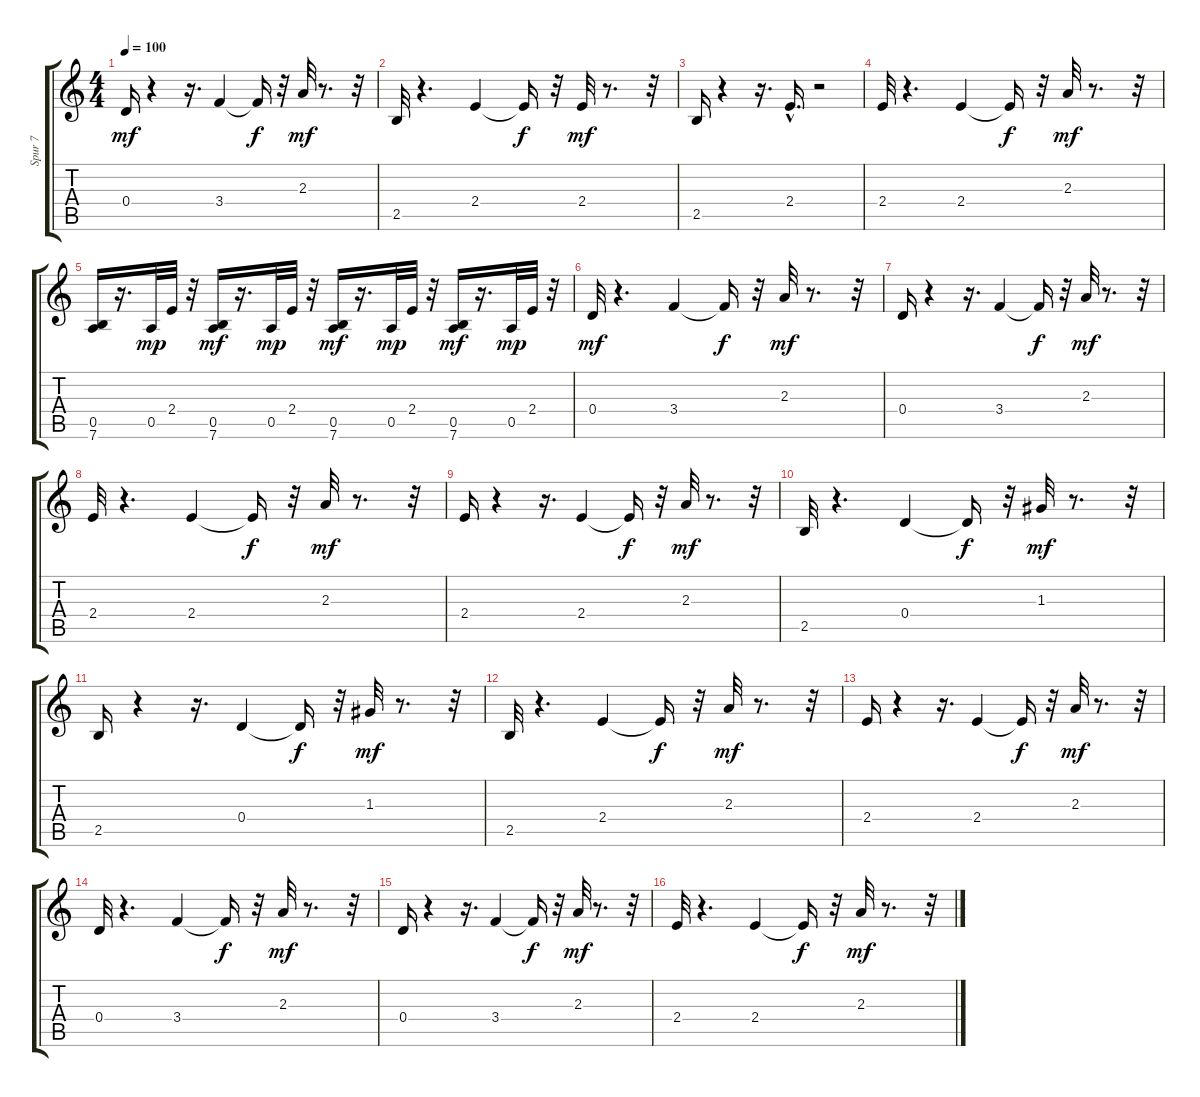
\track ("Spur 7" "Spur 7") {instrument electricguitarmuted}
\staff {score tabs}
\tuning (E4 B3 G3 D3 A2 E2) {hide}
\ts (4 4)
\tempo 100
\clef g2
\ks c
0.4.16{dy mf} r.4 r.16{d} 3.4.4 3.4{t}.16{dy f} r.32 2.3.32{dy mf} r.8{d} r.32 |
2.5.32 r.4{d} 2.4.4 2.4{t}.16{dy f} r.32 2.4.32{dy mf} r.8{d} r.32 |
2.5.16 r.4 r.16{d} 2.4{hac}.16{d} r.2 |
2.4.32 r.4{d} 2.4.4 2.4{t}.16{dy f} r.32 2.3.32{dy mf} r.8{d} r.32 |
(0.5 7.6).16 r.16{d} 0.5.32{dy mp} 2.4.32 r.32 (0.5 7.6).16{dy mf} r.16{d} 0.5.32{dy mp} 2.4.32 r.32 (0.5 7.6).16{dy mf} r.16{d} 0.5.32{dy mp} 2.4.32 r.32 (0.5 7.6).16{dy mf} r.16{d} 0.5.32{dy mp} 2.4.32 r.32 |
0.4.32{dy mf} r.4{d} 3.4.4 3.4{t}.16{dy f} r.32 2.3.32{dy mf} r.8{d} r.32 |
0.4.16 r.4 r.16{d} 3.4.4 3.4{t}.16{dy f} r.32 2.3.32{dy mf} r.8{d} r.32 |
2.4.32 r.4{d} 2.4.4 2.4{t}.16{dy f} r.32 2.3.32{dy mf} r.8{d} r.32 |
2.4.16 r.4 r.16{d} 2.4.4 2.4{t}.16{dy f} r.32 2.3.32{dy mf} r.8{d} r.32 |
2.5.32 r.4{d} 0.4.4 0.4{t}.16{dy f} r.32 1.3.32{dy mf} r.8{d} r.32 |
2.5.16 r.4 r.16{d} 0.4.4 0.4{t}.16{dy f} r.32 1.3.32{dy mf} r.8{d} r.32 |
2.5.32 r.4{d} 2.4.4 2.4{t}.16{dy f} r.32 2.3.32{dy mf} r.8{d} r.32 |
2.4.16 r.4 r.16{d} 2.4.4 2.4{t}.16{dy f} r.32 2.3.32{dy mf} r.8{d} r.32 |
0.4.32{volume 11} r.4{d} 3.4.4 3.4{t}.16{dy f} r.32 2.3.32{dy mf volume 10} r.8{d} r.32 |
0.4.16 r.4 r.16{d} 3.4.4{volume 10} 3.4{t}.16{dy f} r.32 2.3.32{dy mf volume 10} r.8{d} r.32 |
2.4.32{volume 9} r.4{d} 2.4.4 2.4{t}.16{dy f} r.32 2.3.32{dy mf volume 9} r.8{d} r.32
